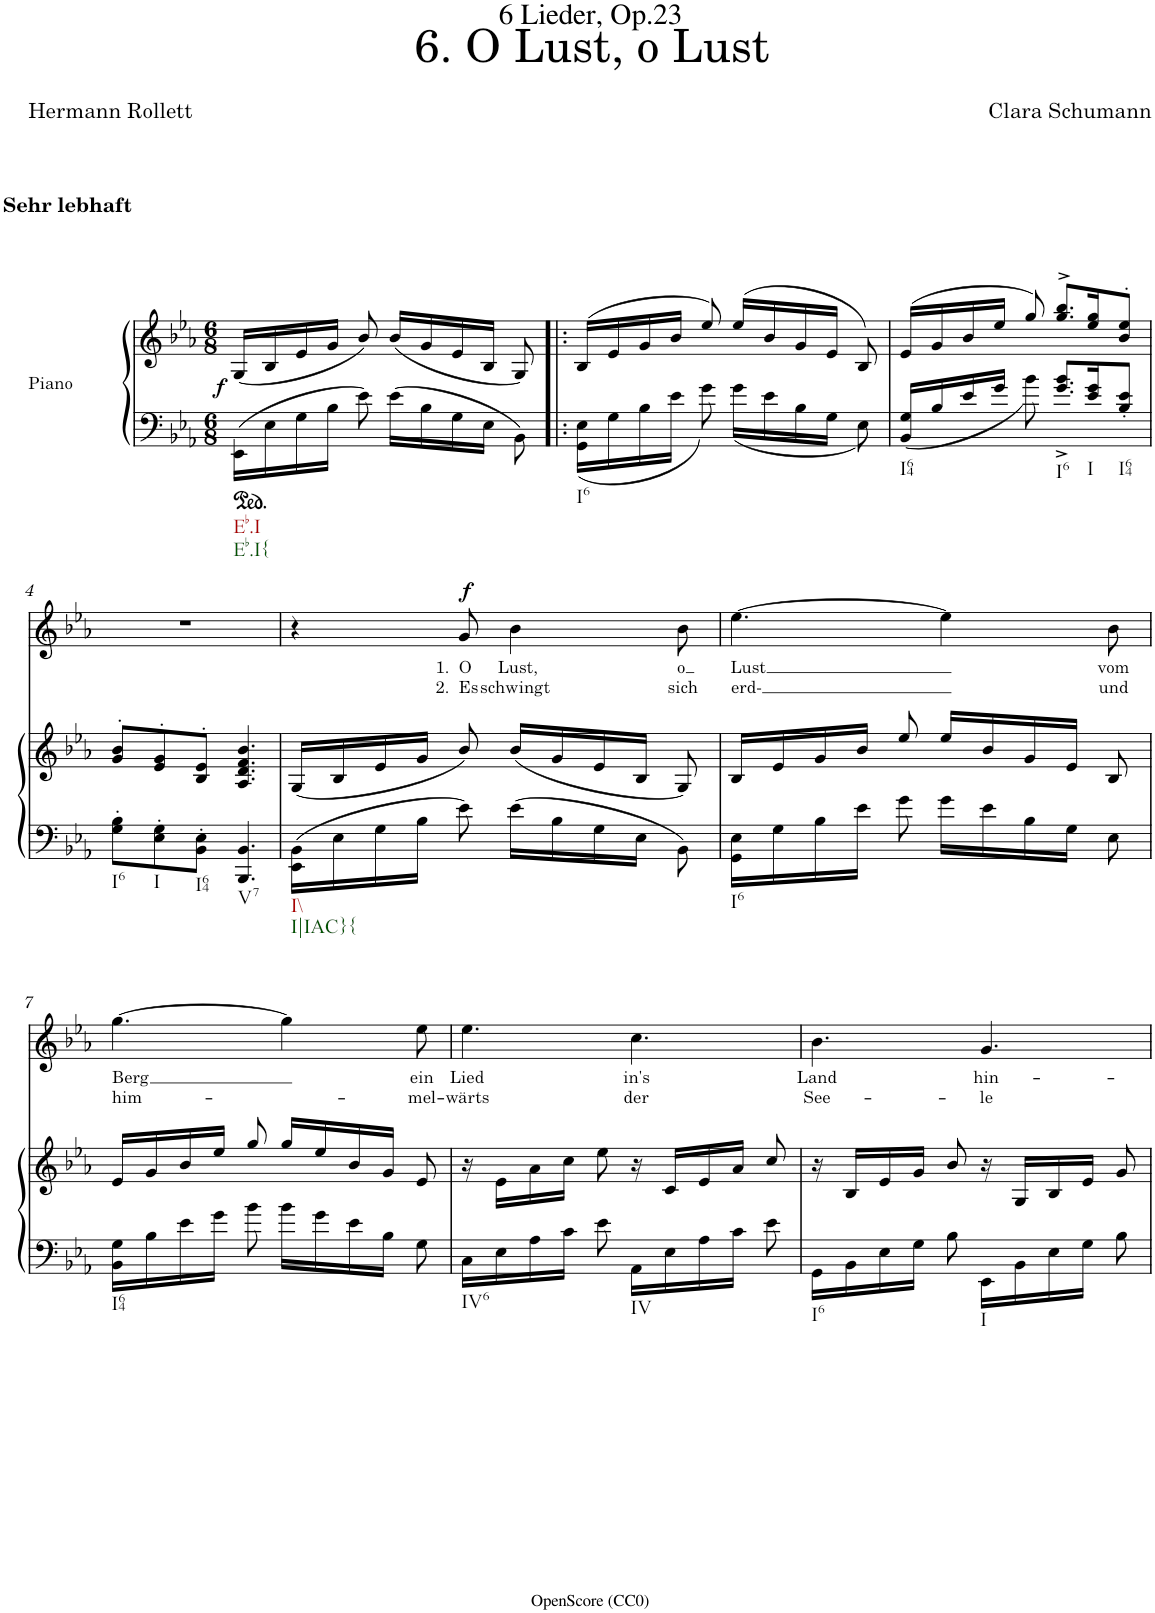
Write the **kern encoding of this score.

**kern	**kern	**dynam	**kern	**text	**text	**dynam
*part2	*part2	*part2	*part1	*part1	*part1	*part1
*staff3	*staff2	*staff2/3	*staff1	*staff1	*staff1	*staff1
*I"Piano	*	*	*I"Voice	*	*	*
*I'Pno	*	*	*	*	*	*
*clefF4	*clefG2	*	*clefG2	*	*	*
*k[b-e-a-]	*k[b-e-a-]	*	*k[b-e-a-]	*	*	*
*M6/8	*M6/8	*	*M6/8	*	*	*
=1	=1	=1	=1	=1	=1	=1
!	!	!	!LO:TX:a:B:t=Sehr lebhaft	!	!	!
!LO:TX:b:t=Eb.I	!	!	!	!	!	!
!LO:TX:b:t=Eb.I{	!	!	!	!	!	!
!	!	!LO:DY:b	!	!	!	!
16EE-\ 16BB-\LL	(16G/LL	f	2.r	.	.	.
16E-\	16B-/	.	.	.	.	.
16G\	16e-/	.	.	.	.	.
16B-\JJ	16g/JJ	.	.	.	.	.
8e-\	8b-/)	.	.	.	.	.
16e-\LL	(16b-/LL	.	.	.	.	.
16B-\	16g/	.	.	.	.	.
16G\	16e-/	.	.	.	.	.
16E-\JJ	16B-/JJ	.	.	.	.	.
8BB-\	8G/)	.	.	.	.	.
=2!|:	=2!|:	=2!|:	=2!|:	=2!|:	=2!|:	=2!|:
!LO:TX:b:t=I6	!	!	!	!	!	!
16GG\ 16E-\LL	(>16B-/LL	.	2.r	.	.	.
16G\	16e-/	.	.	.	.	.
16B-\	16g/	.	.	.	.	.
16e-\JJ	16b-/JJ	.	.	.	.	.
8g\	8ee-/)	.	.	.	.	.
16g\LL	(>16ee-/LL	.	.	.	.	.
16e-\	16b-/	.	.	.	.	.
16B-\	16g/	.	.	.	.	.
16G\JJ	16e-/JJ	.	.	.	.	.
8E-\	8B-/)	.	.	.	.	.
=3	=3	=3	=3	=3	=3	=3
!LO:TX:b:t=I64	!	!	!	!	!	!
16BB-/ 16G/LL	(>16e-/LL	.	2.r	.	.	.
16B-/	16g/	.	.	.	.	.
16e-/	16b-/	.	.	.	.	.
16g/JJ	16ee-/JJ	.	.	.	.	.
8b-\	8gg/)	.	.	.	.	.
!LO:TX:b:t=I6	!	!	!	!	!	!
8.g/^< 8.b-/^<L	8.gg/^> 8.bb-/^>L	.	.	.	.	.
!LO:TX:b:t=I	!	!	!	!	!	!
16e-/ 16g/K	16ee-/ 16gg/K	.	.	.	.	.
!LO:TX:b:t=I64	!	!	!	!	!	!
8B-/'< 8e-/'<J	8b-/'> 8ee-/'>J	.	.	.	.	.
!!LO:LB:g=z
=4	=4	=4	=4	=4	=4	=4
!LO:TX:b:t=I6	!	!	!	!	!	!
8G\' 8B-\'L	8g/'> 8b-/'>L	.	2.r	.	.	.
!LO:TX:b:t=I	!	!	!	!	!	!
8E-\' 8G\'	8e-/'> 8g/'>	.	.	.	.	.
!LO:TX:b:t=I64	!	!	!	!	!	!
8BB-\' 8E-\'J	8B-/'> 8e-/'>J	.	.	.	.	.
!LO:TX:b:t=V7	!	!	!	!	!	!
4.BBB-/ 4.BB-/	4.A-/ 4.d/ 4.f/ 4.b-/	.	.	.	.	.
=5	=5	=5	=5	=5	=5	=5
!LO:TX:b:t=I\\	!	!	!	!	!	!
!LO:TX:b:t=I|IAC}{	!	!	!	!	!	!
16EE-\ 16BB-\LL	(16G/LL	.	4r	.	.	.
16E-\	16B-/	.	.	.	.	.
16G\	16e-/	.	.	.	.	.
16B-\JJ	16g/JJ	.	.	.	.	.
!	!	!	!	!LO:LY:b	!LO:LY:b	!LO:DY:a
8e-\	8b-/)	.	8g/	1. O	2. Es	f
!	!	!	!	!LO:LY:b	!LO:LY:b	!
16e-\LL	(16b-/LL	.	4b-\	Lust,	schwingt	.
16B-\	16g/	.	.	.	.	.
16G\	16e-/	.	.	.	.	.
16E-\JJ	16B-/JJ	.	.	.	.	.
!	!	!	!	!LO:LY:b	!LO:LY:b	!
8BB-\	8G/)	.	8b-\	o	sich	.
=6	=6	=6	=6	=6	=6	=6
!LO:TX:b:t=I6	!	!	!	!	!	!
!	!	!	!	!LO:LY:b	!LO:LY:b	!
16GG\ 16E-\LL	16B-/LL	.	[4.ee-\	Lust	erd-	.
16G\	16e-/	.	.	.	.	.
16B-\	16g/	.	.	.	.	.
16e-\JJ	16b-/JJ	.	.	.	.	.
8g\	8ee-/	.	.	.	.	.
16g\LL	16ee-/LL	.	4ee-\]	.	.	.
16e-\	16b-/	.	.	.	.	.
16B-\	16g/	.	.	.	.	.
16G\JJ	16e-/JJ	.	.	.	.	.
!	!	!	!	!LO:LY:b	!LO:LY:b	!
8E-\	8B-/	.	8b-\	vom	und	.
!!LO:LB:g=z
=7	=7	=7	=7	=7	=7	=7
!LO:TX:b:t=I64	!	!	!	!	!	!
!	!	!	!	!LO:LY:b	!LO:LY:b	!
16BB-\ 16G\LL	16e-/LL	.	[4.gg\	-Berg	him-	.
16B-\	16g/	.	.	.	.	.
16e-\	16b-/	.	.	.	.	.
16g\JJ	16ee-/JJ	.	.	.	.	.
8b-\	8gg/	.	.	.	.	.
16b-\LL	16gg/LL	.	4gg\]	.	.	.
16g\	16ee-/	.	.	.	.	.
16e-\	16b-/	.	.	.	.	.
16B-\JJ	16g/JJ	.	.	.	.	.
!	!	!	!	!LO:LY:b	!LO:LY:b	!
8G\	8e-/	.	8ee-\	ein	-mel-	.
=8	=8	=8	=8	=8	=8	=8
!LO:TX:b:t=IV6	!	!	!	!	!	!
!	!	!	!	!LO:LY:b	!LO:LY:b	!
16C\LL	16r	.	4.ee-\	Lied	-wärts	.
16E-\	16e-\LL	.	.	.	.	.
16A-\	16a-\	.	.	.	.	.
16c\JJ	16cc\JJ	.	.	.	.	.
8e-\	8ee-\	.	.	.	.	.
!LO:TX:b:t=IV	!	!	!	!	!	!
!	!	!	!	!LO:LY:b	!LO:LY:b	!
16AA-\LL	16r	.	4.cc\	in's	der	.
16E-\	16c/LL	.	.	.	.	.
16A-\	16e-/	.	.	.	.	.
16c\JJ	16a-/JJ	.	.	.	.	.
8e-\	8cc/	.	.	.	.	.
=9	=9	=9	=9	=9	=9	=9
!LO:TX:b:t=I6	!	!	!	!	!	!
!	!	!	!	!LO:LY:b	!LO:LY:b	!
16GG\LL	16r	.	4.b-\	Land	See-	.
16BB-\	16B-/LL	.	.	.	.	.
16E-\	16e-/	.	.	.	.	.
16G\JJ	16g/JJ	.	.	.	.	.
8B-\	8b-/	.	.	.	.	.
!LO:TX:b:t=I	!	!	!	!	!	!
!	!	!	!	!LO:LY:b	!LO:LY:b	!
16EE-\LL	16r	.	4.g/	hin-	-le	.
16BB-\	16G/LL	.	.	.	.	.
16E-\	16B-/	.	.	.	.	.
16G\JJ	16e-/JJ	.	.	.	.	.
8B-\	8g/	.	.	.	.	.
=	=	=	=	=	=	=
*-	*-	*-	*-	*-	*-	*-
